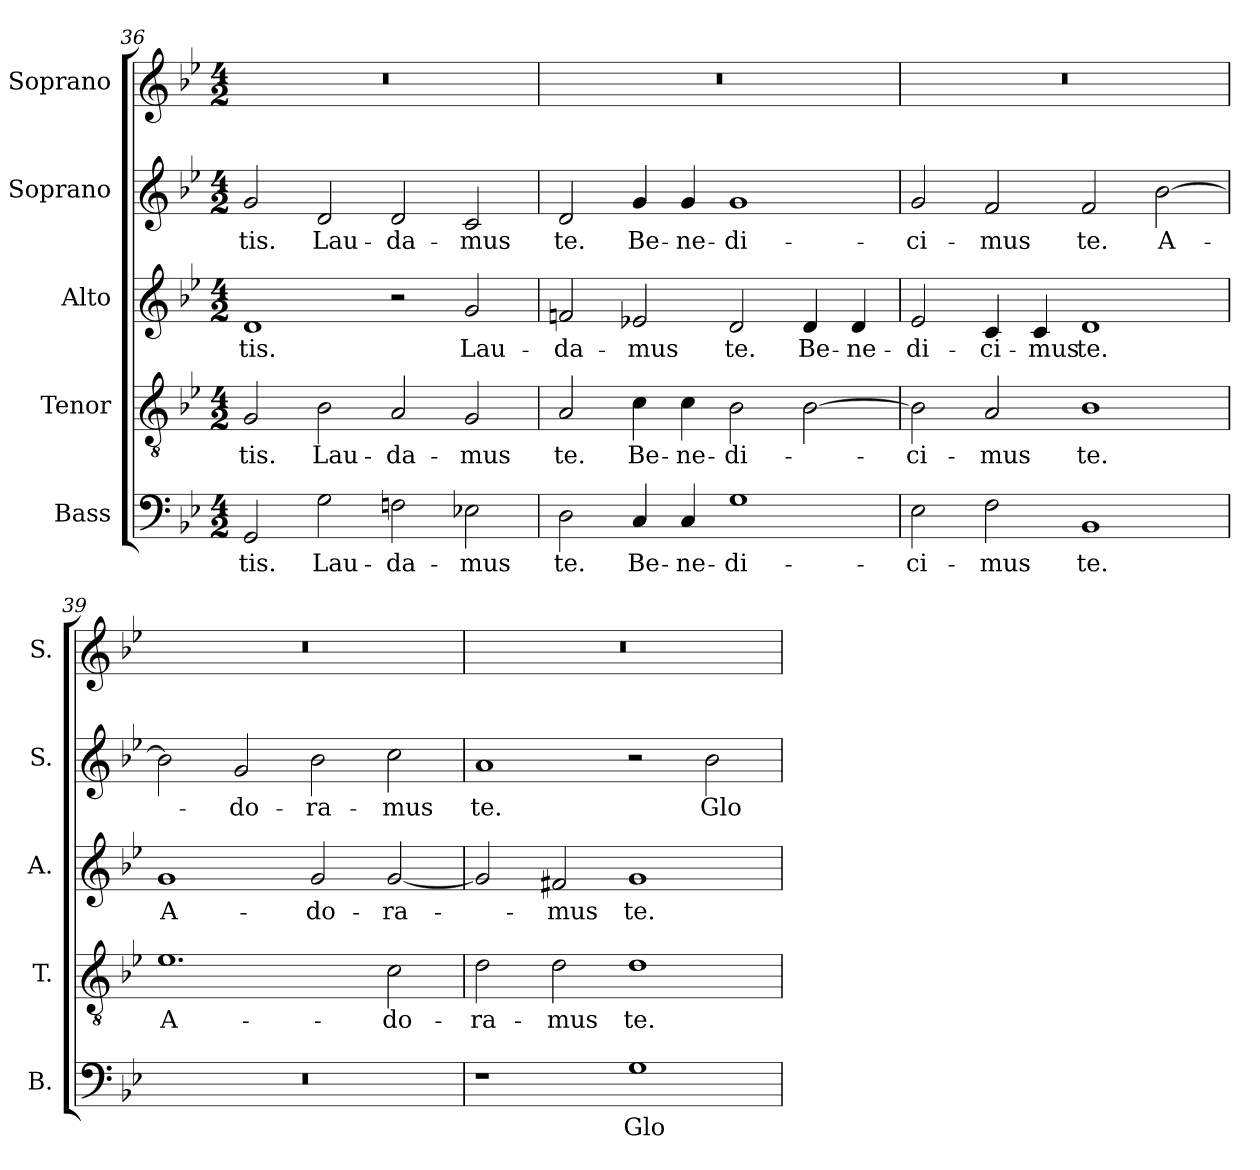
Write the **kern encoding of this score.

**kern	**text	**kern	**text	**kern	**text	**kern	**text	**kern
*part5	*part5	*part4	*part4	*part3	*part3	*part2	*part2	*part1
*staff5	*staff5	*staff4	*staff4	*staff3	*staff3	*staff2	*staff2	*staff1
*I"Bass	*	*I"Tenor	*	*I"Alto	*	*I"Soprano	*	*I"Soprano
*I'B.	*	*I'T.	*	*I'A.	*	*I'S.	*	*I'S.
*clefF4	*	*clefGv2	*	*clefG2	*	*clefG2	*	*clefG2
*	*	*ITrd7c12	*	*	*	*	*	*
*k[b-e-]	*	*k[b-e-]	*	*k[b-e-]	*	*k[b-e-]	*	*k[b-e-]
*B-:	*	*B-:	*	*B-:	*	*B-:	*	*B-:
*M4/2	*	*M4/2	*	*M4/2	*	*M4/2	*	*M4/2
=36	=36	=36	=36	=36	=36	=36	=36	=36
!	!LO:LY:b:color=#000000	!	!	!	!	!	!	!
!	!	!	!LO:LY:b:color=#000000	!	!	!	!	!
!	!	!	!	!	!LO:LY:b:color=#000000	!	!	!
!	!	!	!	!	!	!	!LO:LY:b:color=#000000	!LO:N:vis=1
2GGi/	-tis.	2GGi/	-tis.	1di	-tis.	2gi/	-tis.	0r
!	!LO:LY:b:color=#000000	!	!	!	!	!	!	!
!	!	!	!LO:LY:b:color=#000000	!	!	!	!	!
!	!	!	!	!	!	!	!LO:LY:b:color=#000000	!
2Gi\	Lau-	2BB-i\	Lau-	.	.	2di/	Lau-	.
!	!LO:LY:b:color=#000000	!	!	!	!	!	!	!
!	!	!	!LO:LY:b:color=#000000	!	!	!	!	!
!	!	!	!	!	!	!	!LO:LY:b:color=#000000	!
2Fni\	-da-	2AAi/	-da-	2r	.	2di/	-da-	.
!	!LO:LY:b:color=#000000	!	!	!	!	!	!	!
!	!	!	!LO:LY:b:color=#000000	!	!	!	!	!
!	!	!	!	!	!LO:LY:b:color=#000000	!	!	!
!	!	!	!	!	!	!	!LO:LY:b:color=#000000	!
2E-Xi\	-mus	2GGi/	-mus	2gi/	Lau-	2ci/	-mus	.
!!LO:LB:g=z
=37	=37	=37	=37	=37	=37	=37	=37	=37
!	!LO:LY:b:color=#000000	!	!	!	!	!	!	!
!	!	!	!LO:LY:b:color=#000000	!	!	!	!	!
!	!	!	!	!	!LO:LY:b:color=#000000	!	!	!
!	!	!	!	!	!	!	!LO:LY:b:color=#000000	!LO:N:vis=1
2Di\	te.	2AAi/	te.	2fni/	-da-	2di/	te.	0r
!	!LO:LY:b:color=#000000	!	!	!	!	!	!	!
!	!	!	!LO:LY:b:color=#000000	!	!	!	!	!
!	!	!	!	!	!LO:LY:b:color=#000000	!	!	!
!	!	!	!	!	!	!	!LO:LY:b:color=#000000	!
4Ci/	Be-	4Ci\	Be-	2e-Xi/	-mus	4gi/	Be-	.
!	!LO:LY:b:color=#000000	!	!	!	!	!	!	!
!	!	!	!LO:LY:b:color=#000000	!	!	!	!	!
!	!	!	!	!	!	!	!LO:LY:b:color=#000000	!
4Ci/	-ne-	4Ci\	-ne-	.	.	4gi/	-ne-	.
!	!LO:LY:b:color=#000000	!	!	!	!	!	!	!
!	!	!	!LO:LY:b:color=#000000	!	!	!	!	!
!	!	!	!	!	!LO:LY:b:color=#000000	!	!	!
!	!	!	!	!	!	!	!LO:LY:b:color=#000000	!
1Gi	-di-	2BB-i\	-di-	2di/	te.	1gi	-di-	.
!	!	!	!	!	!LO:LY:b:color=#000000	!	!	!
.	.	[2BB-i\	.	4di/	Be-	.	.	.
!	!	!	!	!	!LO:LY:b:color=#000000	!	!	!
.	.	.	.	4di/	-ne-	.	.	.
=38	=38	=38	=38	=38	=38	=38	=38	=38
!	!LO:LY:b:color=#000000	!	!	!	!	!	!	!
!	!	!	!LO:LY:b:color=#000000	!	!	!	!	!
!	!	!	!	!	!LO:LY:b:color=#000000	!	!	!
!	!	!	!	!	!	!	!LO:LY:b:color=#000000	!LO:N:vis=1
2E-i\	-ci-	2BB-i\]	-ci-	2e-i/	-di-	2gi/	-ci-	0r
!	!LO:LY:b:color=#000000	!	!	!	!	!	!	!
!	!	!	!LO:LY:b:color=#000000	!	!	!	!	!
!	!	!	!	!	!LO:LY:b:color=#000000	!	!	!
!	!	!	!	!	!	!	!LO:LY:b:color=#000000	!
2Fi\	-mus	2AAi/	-mus	4ci/	-ci-	2fi/	-mus	.
!	!	!	!	!	!LO:LY:b:color=#000000	!	!	!
.	.	.	.	4ci/	-mus	.	.	.
!	!LO:LY:b:color=#000000	!	!	!	!	!	!	!
!	!	!	!LO:LY:b:color=#000000	!	!	!	!	!
!	!	!	!	!	!LO:LY:b:color=#000000	!	!	!
!	!	!	!	!	!	!	!LO:LY:b:color=#000000	!
1BB-i	te.	1BB-i	te.	1di	te.	2fi/	te.	.
!	!	!	!	!	!	!	!LO:LY:b:color=#000000	!
.	.	.	.	.	.	[2b-i\	A-	.
=39	=39	=39	=39	=39	=39	=39	=39	=39
!LO:N:vis=1	!	!	!	!	!	!	!	!
!	!	!	!LO:LY:b:color=#000000	!	!	!	!	!
!	!	!	!	!	!LO:LY:b:color=#000000	!	!	!LO:N:vis=1
0r	.	1.E-i	A-	1gi	A-	2b-i\]	.	0r
!	!	!	!	!	!	!	!LO:LY:b:color=#000000	!
.	.	.	.	.	.	2gi/	-do-	.
!	!	!	!	!	!LO:LY:b:color=#000000	!	!	!
!	!	!	!	!	!	!	!LO:LY:b:color=#000000	!
.	.	.	.	2gi/	-do-	2b-i\	-ra-	.
!	!	!	!LO:LY:b:color=#000000	!	!	!	!	!
!	!	!	!	!	!LO:LY:b:color=#000000	!	!	!
!	!	!	!	!	!	!	!LO:LY:b:color=#000000	!
.	.	2Ci\	-do-	[2gi/	-ra-	2cci\	-mus	.
=40	=40	=40	=40	=40	=40	=40	=40	=40
!	!	!	!LO:LY:b:color=#000000	!	!	!	!	!
!	!	!	!	!	!	!	!LO:LY:b:color=#000000	!LO:N:vis=1
1r	.	2Di\	-ra-	2gi/]	.	1ai	te.	0r
!	!	!	!LO:LY:b:color=#000000	!	!	!	!	!
!	!	!	!	!	!LO:LY:b:color=#000000	!	!	!
.	.	2Di\	-mus	2f#Xi/	-mus	.	.	.
!	!LO:LY:b:color=#000000	!	!	!	!	!	!	!
!	!	!	!LO:LY:b:color=#000000	!	!	!	!	!
!	!	!	!	!	!LO:LY:b:color=#000000	!	!	!
1Gi	Glo-	1Di	te.	1gi	te.	2r	.	.
!	!	!	!	!	!	!	!LO:LY:b:color=#000000	!
.	.	.	.	.	.	2b-i\	Glo-	.
=	=	=	=	=	=	=	=	=
*-	*-	*-	*-	*-	*-	*-	*-	*-
